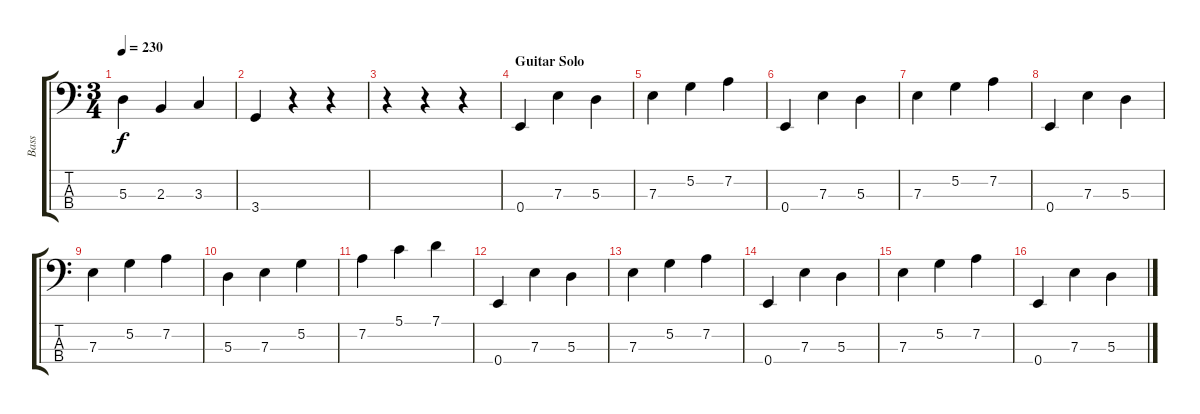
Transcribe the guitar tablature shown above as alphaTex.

\track ("Bass" "Bass") {instrument acousticbass}
\staff {score tabs}
\tuning (G2 D2 A1 E1) {hide}
\ts (3 4)
\tempo 230
\clef f4
\ks c
5.3.4{dy f} 2.3.4 3.3.4 |
3.4.4 r.4 r.4 |
r.4 r.4 r.4 |
\section ("" "Guitar Solo")
0.4.4 7.3.4 5.3.4 |
7.3.4 5.2.4 7.2.4 |
0.4.4 7.3.4 5.3.4 |
7.3.4 5.2.4 7.2.4 |
0.4.4 7.3.4 5.3.4 |
7.3.4 5.2.4 7.2.4 |
5.3.4 7.3.4 5.2.4 |
7.2.4 5.1.4 7.1.4 |
0.4.4 7.3.4 5.3.4 |
7.3.4 5.2.4 7.2.4 |
0.4.4 7.3.4 5.3.4 |
7.3.4 5.2.4 7.2.4 |
0.4.4 7.3.4 5.3.4
